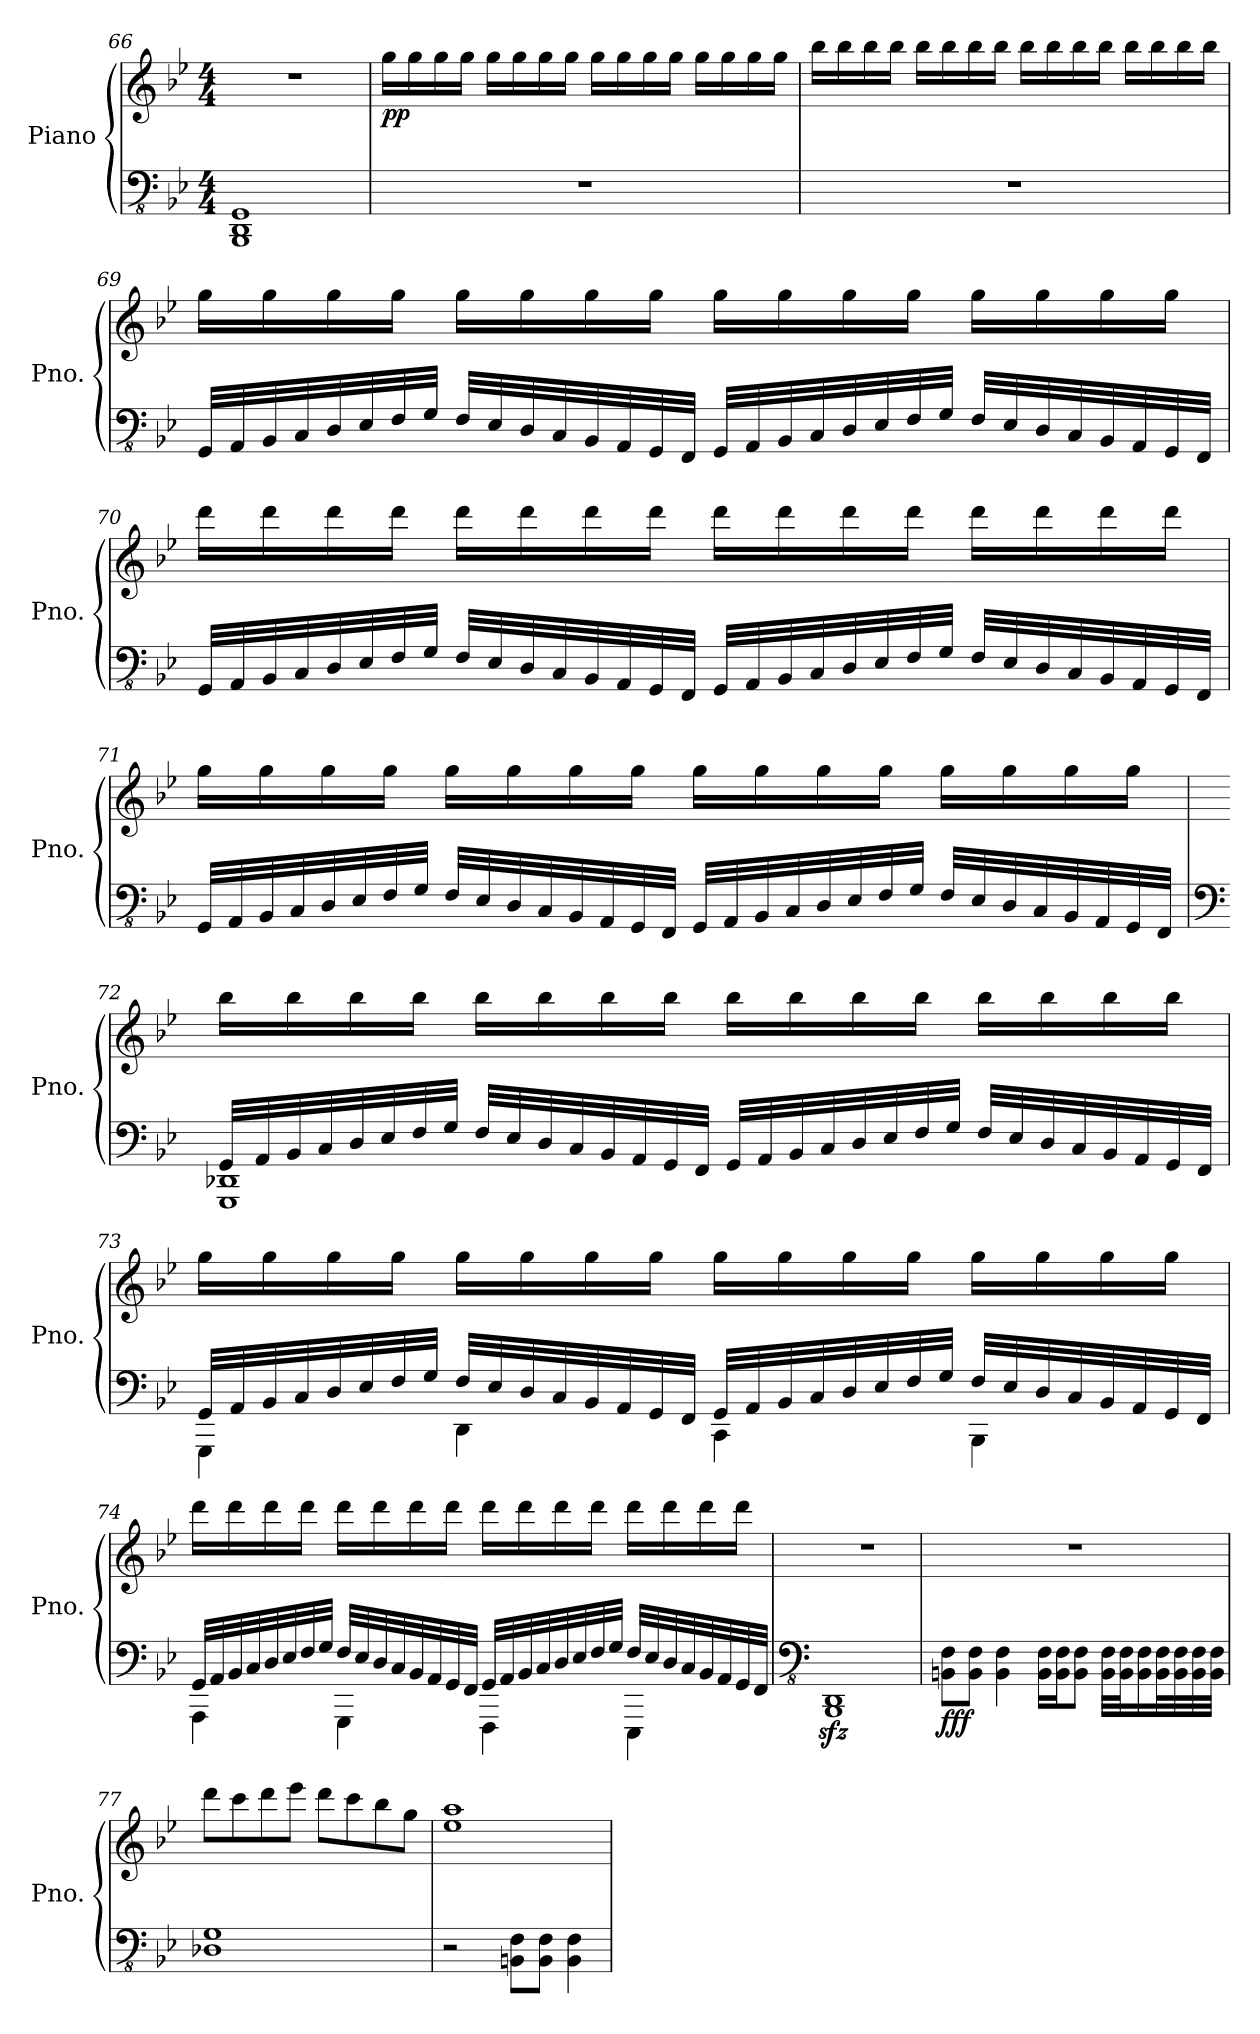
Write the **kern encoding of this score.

**kern	**kern	**dynam
*part1	*part1	*part1
*staff2	*staff1	*staff1/2
*I"Piano	*	*
*I'Pno.	*	*
*clefFv4	*clefG2	*
*k[b-e-]	*k[b-e-]	*
*M4/4	*M4/4	*
=66	=66	=66
1BBBB- 1DDD 1GGG	1r	.
!!LO:LB:g=z
=67	=67	=67
!	!	!LO:DY:b
1r	16gg\LL	pp
.	16gg\	.
.	16gg\	.
.	16gg\JJ	.
.	16gg\LL	.
.	16gg\	.
.	16gg\	.
.	16gg\JJ	.
.	16gg\LL	.
.	16gg\	.
.	16gg\	.
.	16gg\JJ	.
.	16gg\LL	.
.	16gg\	.
.	16gg\	.
.	16gg\JJ	.
=68	=68	=68
1r	16bb-\LL	.
.	16bb-\	.
.	16bb-\	.
.	16bb-\JJ	.
.	16bb-\LL	.
.	16bb-\	.
.	16bb-\	.
.	16bb-\JJ	.
.	16bb-\LL	.
.	16bb-\	.
.	16bb-\	.
.	16bb-\JJ	.
.	16bb-\LL	.
.	16bb-\	.
.	16bb-\	.
.	16bb-\JJ	.
!!LO:PB:g=z
=69	=69	=69
32GGG/LLL	16gg\LL	.
32AAA/	.	.
32BBB-/	16gg\	.
32CC/	.	.
32DD/	16gg\	.
32EE-/	.	.
32FF/	16gg\JJ	.
32GG/JJJ	.	.
32FF/LLL	16gg\LL	.
32EE-/	.	.
32DD/	16gg\	.
32CC/	.	.
32BBB-/	16gg\	.
32AAA/	.	.
32GGG/	16gg\JJ	.
32FFF/JJJ	.	.
32GGG/LLL	16gg\LL	.
32AAA/	.	.
32BBB-/	16gg\	.
32CC/	.	.
32DD/	16gg\	.
32EE-/	.	.
32FF/	16gg\JJ	.
32GG/JJJ	.	.
32FF/LLL	16gg\LL	.
32EE-/	.	.
32DD/	16gg\	.
32CC/	.	.
32BBB-/	16gg\	.
32AAA/	.	.
32GGG/	16gg\JJ	.
32FFF/JJJ	.	.
!!LO:LB:g=z
=70	=70	=70
32GGG/LLL	16ddd\LL	.
32AAA/	.	.
32BBB-/	16ddd\	.
32CC/	.	.
32DD/	16ddd\	.
32EE-/	.	.
32FF/	16ddd\JJ	.
32GG/JJJ	.	.
32FF/LLL	16ddd\LL	.
32EE-/	.	.
32DD/	16ddd\	.
32CC/	.	.
32BBB-/	16ddd\	.
32AAA/	.	.
32GGG/	16ddd\JJ	.
32FFF/JJJ	.	.
32GGG/LLL	16ddd\LL	.
32AAA/	.	.
32BBB-/	16ddd\	.
32CC/	.	.
32DD/	16ddd\	.
32EE-/	.	.
32FF/	16ddd\JJ	.
32GG/JJJ	.	.
32FF/LLL	16ddd\LL	.
32EE-/	.	.
32DD/	16ddd\	.
32CC/	.	.
32BBB-/	16ddd\	.
32AAA/	.	.
32GGG/	16ddd\JJ	.
32FFF/JJJ	.	.
!!LO:LB:g=z
=71	=71	=71
32GGG/LLL	16gg\LL	.
32AAA/	.	.
32BBB-/	16gg\	.
32CC/	.	.
32DD/	16gg\	.
32EE-/	.	.
32FF/	16gg\JJ	.
32GG/JJJ	.	.
32FF/LLL	16gg\LL	.
32EE-/	.	.
32DD/	16gg\	.
32CC/	.	.
32BBB-/	16gg\	.
32AAA/	.	.
32GGG/	16gg\JJ	.
32FFF/JJJ	.	.
32GGG/LLL	16gg\LL	.
32AAA/	.	.
32BBB-/	16gg\	.
32CC/	.	.
32DD/	16gg\	.
32EE-/	.	.
32FF/	16gg\JJ	.
32GG/JJJ	.	.
32FF/LLL	16gg\LL	.
32EE-/	.	.
32DD/	16gg\	.
32CC/	.	.
32BBB-/	16gg\	.
32AAA/	.	.
32GGG/	16gg\JJ	.
32FFF/JJJ	.	.
!!LO:LB:g=z
=72	=72	=72
*clefF4	*	*
*^	*	*
32GG/LLL	1GGG 1DD-X	16bb-\LL	.
32AA/	.	.	.
32BB-/	.	16bb-\	.
32C/	.	.	.
32D/	.	16bb-\	.
32E-/	.	.	.
32F/	.	16bb-\JJ	.
32G/JJJ	.	.	.
32F/LLL	.	16bb-\LL	.
32E-/	.	.	.
32D/	.	16bb-\	.
32C/	.	.	.
32BB-/	.	16bb-\	.
32AA/	.	.	.
32GG/	.	16bb-\JJ	.
32FF/JJJ	.	.	.
32GG/LLL	.	16bb-\LL	.
32AA/	.	.	.
32BB-/	.	16bb-\	.
32C/	.	.	.
32D/	.	16bb-\	.
32E-/	.	.	.
32F/	.	16bb-\JJ	.
32G/JJJ	.	.	.
32F/LLL	.	16bb-\LL	.
32E-/	.	.	.
32D/	.	16bb-\	.
32C/	.	.	.
32BB-/	.	16bb-\	.
32AA/	.	.	.
32GG/	.	16bb-\JJ	.
32FF/JJJ	.	.	.
!!LO:LB:g=z
=73	=73	=73	=73
32GG/LLL	4GGG\	16gg\LL	.
32AA/	.	.	.
32BB-/	.	16gg\	.
32C/	.	.	.
32D/	.	16gg\	.
32E-/	.	.	.
32F/	.	16gg\JJ	.
32G/JJJ	.	.	.
32F/LLL	4DD\	16gg\LL	.
32E-/	.	.	.
32D/	.	16gg\	.
32C/	.	.	.
32BB-/	.	16gg\	.
32AA/	.	.	.
32GG/	.	16gg\JJ	.
32FF/JJJ	.	.	.
32GG/LLL	4CC\	16gg\LL	.
32AA/	.	.	.
32BB-/	.	16gg\	.
32C/	.	.	.
32D/	.	16gg\	.
32E-/	.	.	.
32F/	.	16gg\JJ	.
32G/JJJ	.	.	.
32F/LLL	4BBB-\	16gg\LL	.
32E-/	.	.	.
32D/	.	16gg\	.
32C/	.	.	.
32BB-/	.	16gg\	.
32AA/	.	.	.
32GG/	.	16gg\JJ	.
32FF/JJJ	.	.	.
!!LO:PB:g=z
=74	=74	=74	=74
32GG/LLL	4AAA\	16ddd\LL	.
32AA/	.	.	.
32BB-/	.	16ddd\	.
32C/	.	.	.
32D/	.	16ddd\	.
32E-/	.	.	.
32F/	.	16ddd\JJ	.
32G/JJJ	.	.	.
32F/LLL	4GGG\	16ddd\LL	.
32E-/	.	.	.
32D/	.	16ddd\	.
32C/	.	.	.
32BB-/	.	16ddd\	.
32AA/	.	.	.
32GG/	.	16ddd\JJ	.
32FF/JJJ	.	.	.
32GG/LLL	4FFF\	16ddd\LL	.
32AA/	.	.	.
32BB-/	.	16ddd\	.
32C/	.	.	.
32D/	.	16ddd\	.
32E-/	.	.	.
32F/	.	16ddd\JJ	.
32G/JJJ	.	.	.
32F/LLL	4EEE-\	16ddd\LL	.
32E-/	.	.	.
32D/	.	16ddd\	.
32C/	.	.	.
32BB-/	.	16ddd\	.
32AA/	.	.	.
32GG/	.	16ddd\JJ	.
32FF/JJJ	.	.	.
*v	*v	*	*
=75	=75	=75
*clefFv4	*	*
1BBBB-zz< 1DDDzz<	1r	.
=76	=76	=76
!	!	!LO:DY:b=2
8BBBn\ 8FF\L	1r	fff
8BBB\ 8FF\J	.	.
4BBB\ 4FF\	.	.
16BBB\ 16FF\LL	.	.
16BBB\ 16FF\J	.	.
8BBB\ 8FF\J	.	.
32BBB\ 32FF\LLL	.	.
32BBB\ 32FF\J	.	.
16BBB\ 16FF\	.	.
32BBB\ 32FF\L	.	.
32BBB\ 32FF\	.	.
32BBB\ 32FF\	.	.
32BBB\ 32FF\JJJ	.	.
!!LO:LB:g=z
=77	=77	=77
1DD-X 1GG	8ddd\L	.
.	8ccc\	.
.	8ddd\	.
.	8eee-\J	.
.	8ddd\L	.
.	8ccc\	.
.	8bb-\	.
.	8gg\J	.
=78	=78	=78
2r	1ee- 1aa	.
8BBBn\ 8FF\L	.	.
8BBB\ 8FF\J	.	.
4BBB\ 4FF\	.	.
=	=	=
*-	*-	*-
